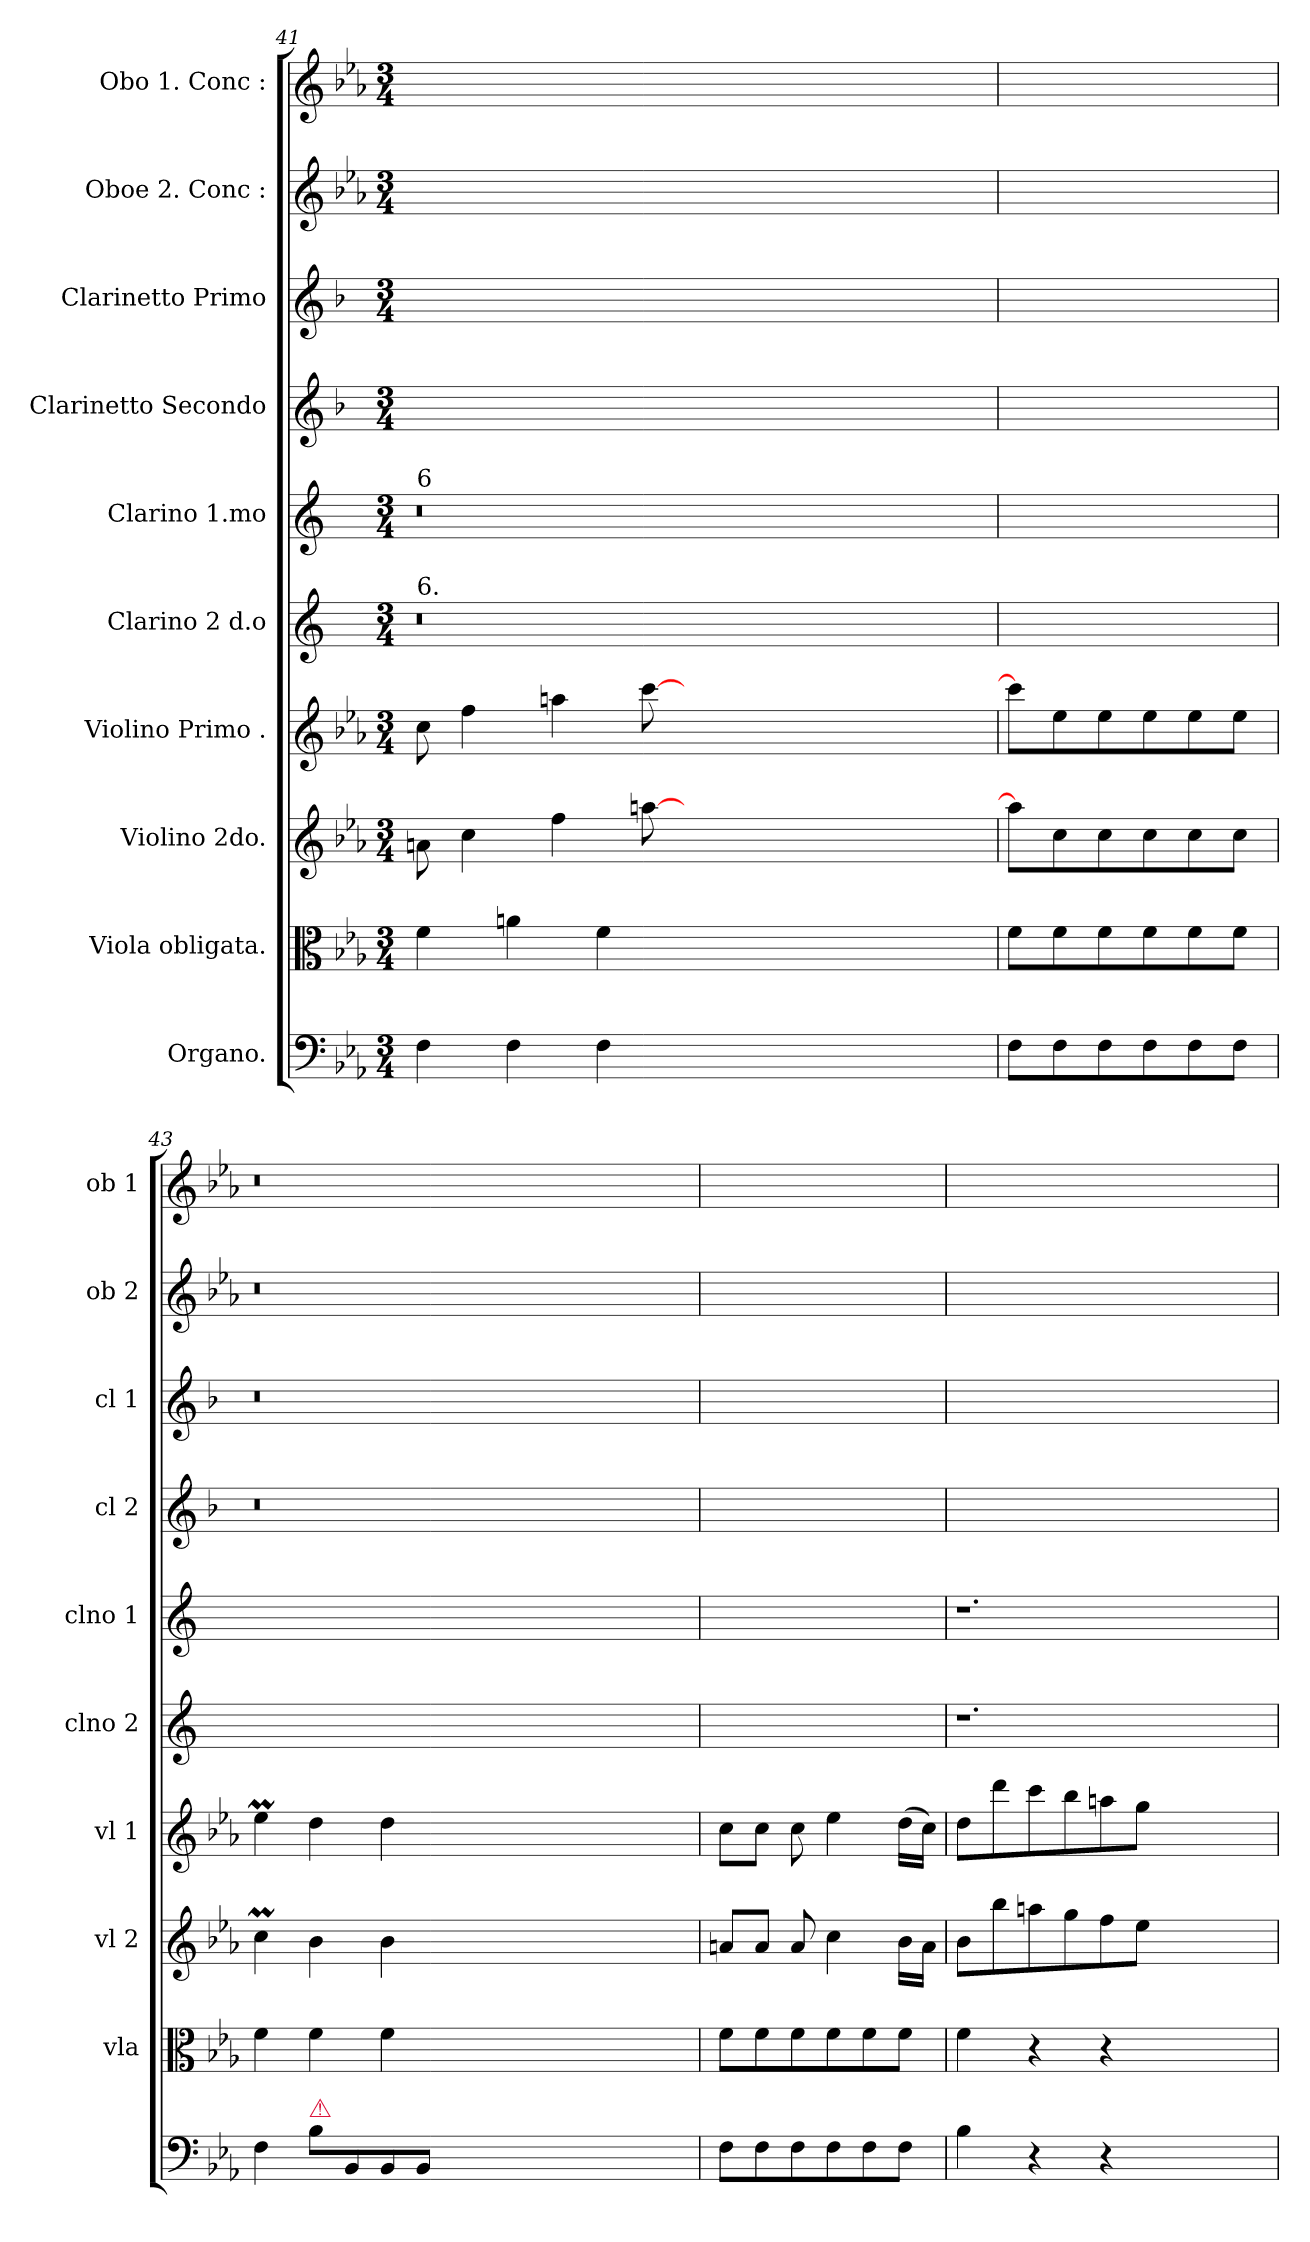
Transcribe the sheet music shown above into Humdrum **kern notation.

**kern	**kern	**kern	**kern	**kern	**kern	**kern	**kern	**kern	**kern
*part10	*part9	*part8	*part7	*part6	*part5	*part4	*part3	*part2	*part1
*staff10	*staff9	*staff8	*staff7	*staff6	*staff5	*staff4	*staff3	*staff2	*staff1
*I"Organo.	*I"Viola obligata.	*I"Violino 2do.	*I"Violino Primo .	*I"Clarino 2 d.o	*I"Clarino 1.mo	*I"Clarinetto Secondo	*I"Clarinetto Primo	*I"Oboe 2. Conc :	*I"Obo 1. Conc :
*	*I'vla	*I'vl 2	*I'vl 1	*I'clno 2	*I'clno 1	*I'cl 2	*I'cl 1	*I'ob 2	*I'ob 1
*clefF4	*clefC3	*clefG2	*clefG2	*clefG2	*clefG2	*clefG2	*clefG2	*clefG2	*clefG2
*	*	*	*	*ITrd-2c-3	*ITrd-2c-3	*ITrd1c2	*ITrd1c2	*	*
*k[b-e-a-]	*k[b-e-a-]	*k[b-e-a-]	*k[b-e-a-]	*k[b-e-a-]	*k[b-e-a-]	*k[b-e-a-]	*k[b-e-a-]	*k[b-e-a-]	*k[b-e-a-]
*E-:	*E-:	*E-:	*E-:	*E-:	*E-:	*E-:	*E-:	*E-:	*E-:
*M3/4	*M3/4	*M3/4	*M3/4	*M3/4	*M3/4	*M3/4	*M3/4	*M3/4	*M3/4
=41	=41	=41	=41	=41	=41	=41	=41	=41	=41
!	!	!	!	!	!LO:TX:a:t=6	!	!	!	!
!	!	!	!	!LO:TX:a:t=6.	!	!	!	!	!
4F\	4f\	8an\	8cc\	0.r	0.r	0.ryy	0.ryy	0.ryy	0.ryy
.	.	4cc\	4ff\	.	.	.	.	.	.
4F\	4an\	.	.	.	.	.	.	.	.
.	.	4ff\	4aan\	.	.	.	.	.	.
4F\	4f\	.	.	.	.	.	.	.	.
.	.	[8aan\	[8ccc\	.	.	.	.	.	.
0ryy	0ryy	0ryy	0ryy	.	.	.	.	.	.
4ryy	4ryy	4ryy	4ryy	.	.	.	.	.	.
=42	=42	=42	=42	=42	=42	=42	=42	=42	=42
8F\L	8f\L	8aa\L]	8ccc\L]	2.ryy	2.ryy	2.ryy	2.ryy	2.ryy	2.ryy
8F\	8f\	8cc\	8ee-\	.	.	.	.	.	.
8F\	8f\	8cc\	8ee-\	.	.	.	.	.	.
8F\	8f\	8cc\	8ee-\	.	.	.	.	.	.
8F\	8f\	8cc\	8ee-\	.	.	.	.	.	.
8F\J	8f\J	8cc\J	8ee-\J	.	.	.	.	.	.
=43	=43	=43	=43	=43	=43	=43	=43	=43	=43
4F\	4f\	4ccM\	4ee-M\	0.ryy	0.ryy	0.r	0.r	0.r	0.r
!LO:TX:a:color=crimson:t=⚠	!	!	!	!	!	!	!	!	!
8B-\L	4f\	4b-\	4dd\	.	.	.	.	.	.
8BB-/	.	.	.	.	.	.	.	.	.
8BB-/	4f\	4b-\	4dd\	.	.	.	.	.	.
8BB-/J	.	.	.	.	.	.	.	.	.
0ryy	0ryy	0ryy	0ryy	.	.	.	.	.	.
4ryy	4ryy	4ryy	4ryy	.	.	.	.	.	.
=44	=44	=44	=44	=44	=44	=44	=44	=44	=44
8F\L	8f\L	8an/L	8cc\L	2.ryy	2.ryy	2.ryy	2.ryy	2.ryy	2.ryy
8F\	8f\	8a/J	8cc\J	.	.	.	.	.	.
8F\	8f\	8a/	8cc\	.	.	.	.	.	.
8F\	8f\	4cc\	4ee-\	.	.	.	.	.	.
8F\	8f\	.	.	.	.	.	.	.	.
8F\J	8f\J	16b-\LL	(16dd\LL	.	.	.	.	.	.
.	.	16a\JJ	16cc\JJ)	.	.	.	.	.	.
=45	=45	=45	=45	=45	=45	=45	=45	=45	=45
4B-\	4f\	8b-\L	8dd\L	1.r	1.r	1.ryy	1.ryy	1.ryy	1.ryy
.	.	8bb-\	8ddd\	.	.	.	.	.	.
4r	4r	8aan\	8ccc\	.	.	.	.	.	.
.	.	8gg\	8bb-\	.	.	.	.	.	.
4r	4r	8ff\	8aan\	.	.	.	.	.	.
.	.	8ee-\J	8gg\J	.	.	.	.	.	.
2.ryy	2.ryy	2.ryy	2.ryy	.	.	.	.	.	.
=	=	=	=	=	=	=	=	=	=
*-	*-	*-	*-	*-	*-	*-	*-	*-	*-
